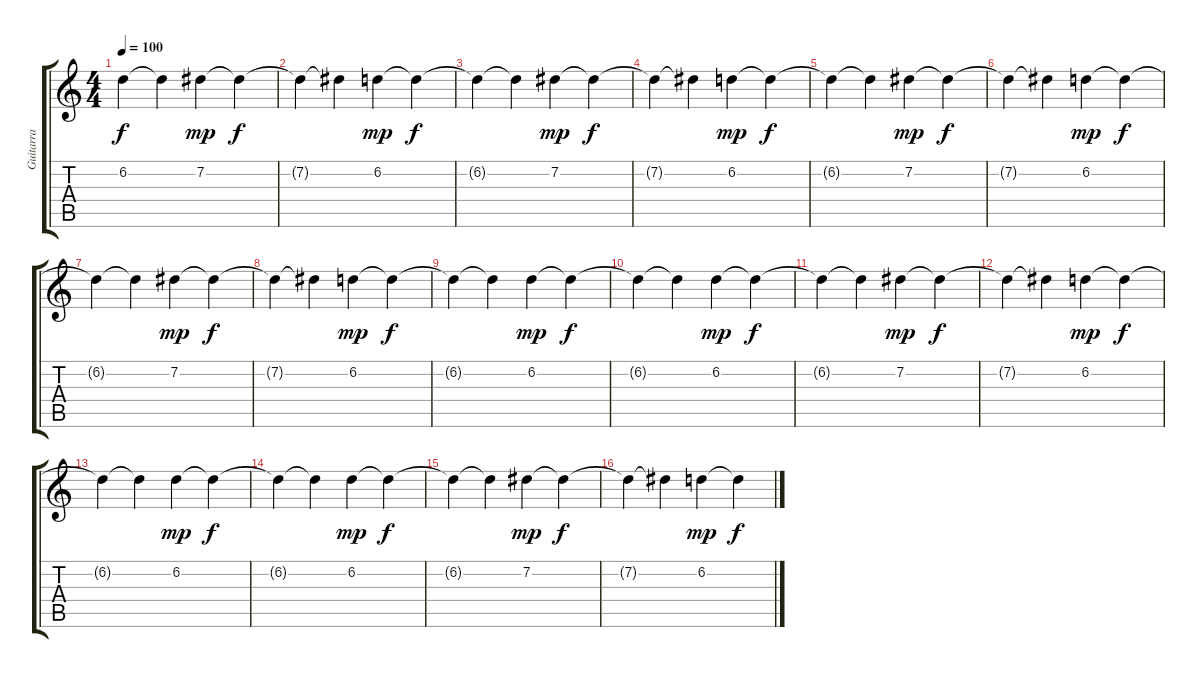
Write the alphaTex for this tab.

\track ("Guitarra" "Guitarra") {instrument overdrivenguitar}
\staff {score tabs}
\tuning (Db4 Ab3 E3 B2 Gb2 B1) {hide}
\ts (4 4)
\tempo 100
\clef g2
\ks c
6.2{t}.4{dy f volume 12} 6.2{t}.4{volume 10} 7.2.4{dy mp volume 15} 7.2{t}.4{dy f volume 14} |
7.2{t}.4{volume 12} 7.2{t}.4{volume 10} 6.2.4{dy mp volume 15} 6.2{t}.4{dy f volume 14} |
6.2{t}.4{volume 12} 6.2{t}.4{volume 10} 7.2.4{dy mp volume 15} 7.2{t}.4{dy f volume 14} |
7.2{t}.4{volume 12} 7.2{t}.4{volume 10} 6.2.4{dy mp volume 15} 6.2{t}.4{dy f volume 14} |
6.2{t}.4{volume 12} 6.2{t}.4{volume 10} 7.2.4{dy mp volume 15} 7.2{t}.4{dy f volume 14} |
7.2{t}.4{volume 12} 7.2{t}.4{volume 10} 6.2.4{dy mp volume 15} 6.2{t}.4{dy f volume 14} |
6.2{t}.4{volume 12} 6.2{t}.4{volume 10} 7.2.4{dy mp volume 15} 7.2{t}.4{dy f volume 14} |
7.2{t}.4{volume 12} 7.2{t}.4{volume 10} 6.2.4{dy mp volume 15} 6.2{t}.4{dy f volume 14} |
6.2{t}.4{volume 12} 6.2{t}.4{volume 10} 6.2.4{dy mp volume 15} 6.2{t}.4{dy f volume 14} |
6.2{t}.4{volume 12} 6.2{t}.4{volume 10} 6.2.4{dy mp volume 15} 6.2{t}.4{dy f volume 14} |
6.2{t}.4{volume 12} 6.2{t}.4{volume 10} 7.2.4{dy mp volume 15} 7.2{t}.4{dy f volume 14} |
7.2{t}.4{volume 12} 7.2{t}.4{volume 10} 6.2.4{dy mp volume 15} 6.2{t}.4{dy f volume 14} |
6.2{t}.4{volume 12} 6.2{t}.4{volume 10} 6.2.4{dy mp volume 15} 6.2{t}.4{dy f volume 14} |
6.2{t}.4{volume 12} 6.2{t}.4{volume 10} 6.2.4{dy mp volume 15} 6.2{t}.4{dy f volume 14} |
6.2{t}.4{volume 12} 6.2{t}.4{volume 10} 7.2.4{dy mp volume 15} 7.2{t}.4{dy f volume 14} |
7.2{t}.4{volume 12} 7.2{t}.4{volume 10} 6.2.4{dy mp volume 15} 6.2{t}.4{dy f volume 14}
